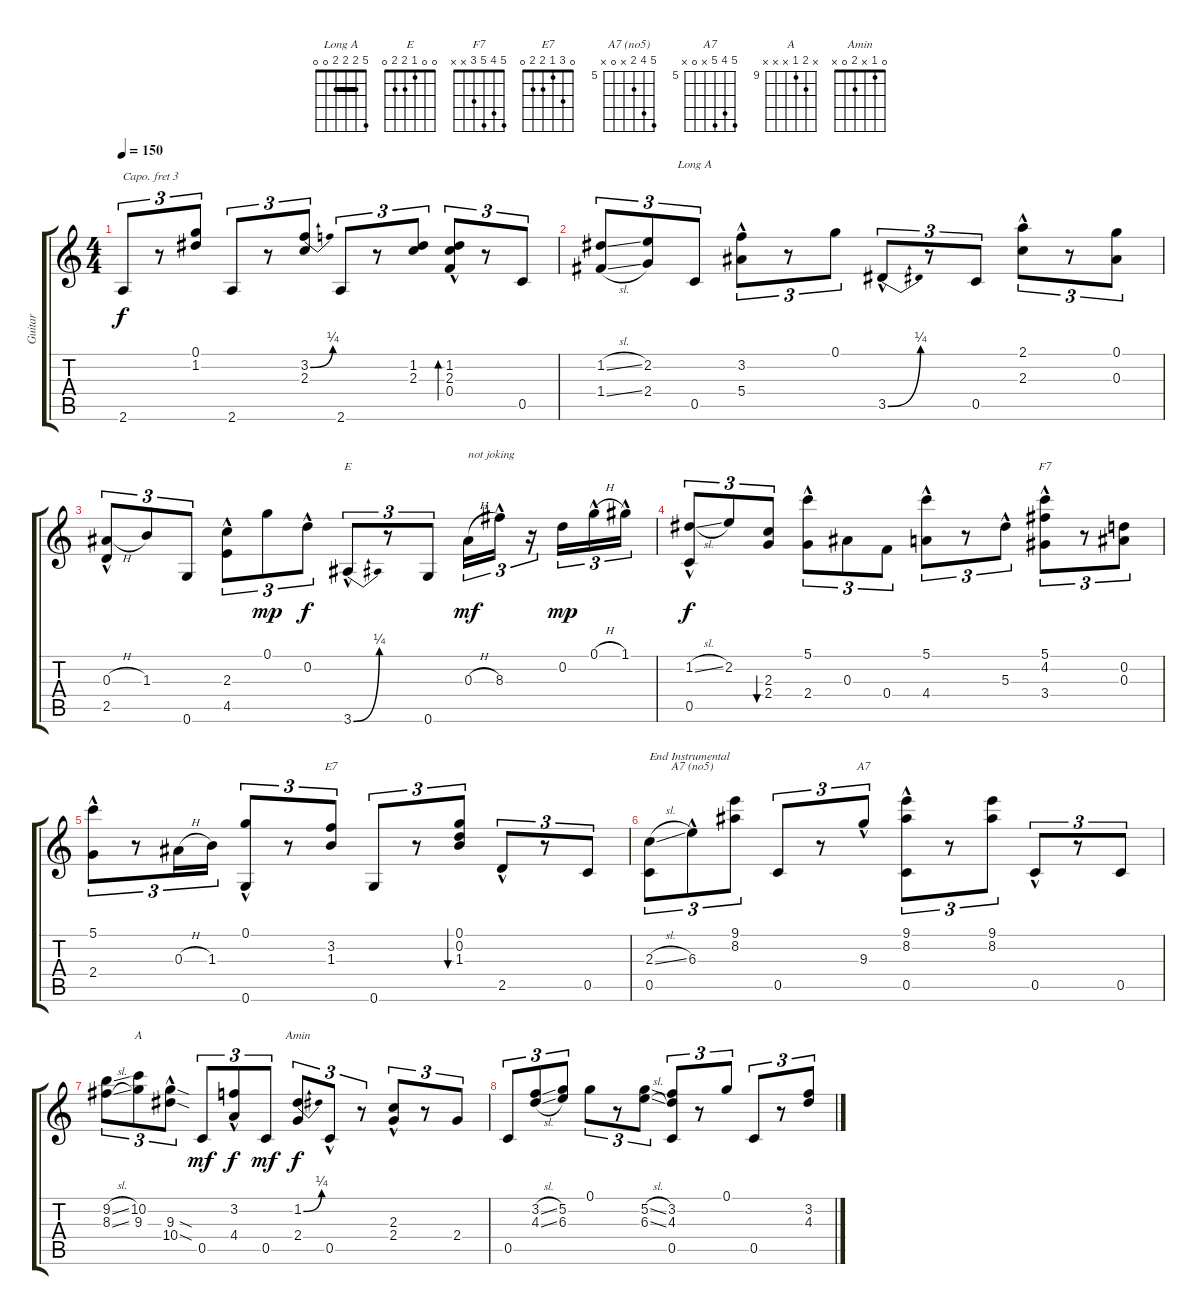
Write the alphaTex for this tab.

\track ("Guitar" "Guitar") {instrument acousticguitarsteel}
\staff {score tabs}
\capo 3
\tuning (E4 B3 G3 D3 A2 E2) {hide}
\chord ("Long A" 5 2 2 2 0 0) {barre 2}
\chord ("E" 0 0 1 2 2 0)
\chord ("F7" 5 4 5 3 x x)
\chord ("E7" 0 3 1 2 2 0)
\chord ("A7 (no5)" 9 8 6 x 0 x) {firstfret 5}
\chord ("A7" 9 8 9 x 0 x) {firstfret 5}
\chord ("A" x 10 9 x x x) {firstfret 9}
\chord ("Amin" 0 1 x 2 0 x)
\ts (4 4)
\tempo 150
\clef g2
\ks c
2.6.8{tu (3 2) dy f} r.8{tu (3 2)} (0.1 1.2).8{tu (3 2)} 2.6.8{tu (3 2)} r.8{tu (3 2)} (3.2{be (bend 0 0 60 1)} 2.3).8{tu (3 2)} 2.6.8{tu (3 2)} r.8{tu (3 2)} (1.2 2.3).8{tu (3 2)} (1.2{hac} 2.3{hac} 0.4{hac}).8{tu (3 2) bd 60} r.8{tu (3 2)} 0.5.8{tu (3 2)} |
(1.2{sl} 1.4{sl}).8{tu (3 2)} (2.2 2.4).8{tu (3 2)} 0.5.8{tu (3 2) ch "Long A"} (3.2{hac} 5.4{hac}).8{tu (3 2)} r.8{tu (3 2)} 0.1.8{tu (3 2)} 3.5{be (bend 0 0 60 1) hac}.8{tu (3 2)} r.8{tu (3 2)} 0.5.8{tu (3 2)} (2.1{hac} 2.3{hac}).8{tu (3 2)} r.8{tu (3 2)} (0.1 0.3).8{tu (3 2)} |
(0.3{h} 2.5{hac}).8{tu (3 2)} 1.3.8{tu (3 2)} 0.6.8{tu (3 2)} (2.3{hac} 4.5{hac}).8{tu (3 2)} 0.1.8{tu (3 2) dy mp} 0.2{hac}.8{tu (3 2) dy f} 3.6{be (bend 0 0 60 1) hac}.8{tu (3 2) ch "E"} r.8{tu (3 2)} 0.6.8{tu (3 2)} 0.3{h}.16{tu (3 2) txt "not joking" dy mf} 8.3{hac}.16{tu (3 2)} r.16{tu (3 2)} 0.2.16{tu (3 2) dy mp} 0.1{h hac}.16{tu (3 2)} 1.1{hac}.16{tu (3 2)} |
(1.2{sl hac} 0.5).8{tu (3 2) dy f} 2.2.8{tu (3 2)} (2.3 2.4).8{tu (3 2) bu 30} (5.1{hac} 2.4{hac}).8{tu (3 2)} 0.3.8{tu (3 2)} 0.4.8{tu (3 2)} (5.1{hac} 4.4{hac}).8{tu (3 2)} r.8{tu (3 2)} 5.3{hac}.8{tu (3 2)} (5.1{hac} 4.2{hac} 3.4{hac}).8{tu (3 2) ch "F7"} r.8{tu (3 2)} (0.2 0.3).8{tu (3 2)} |
(5.1{hac} 2.4{hac}).8{tu (3 2)} r.8{tu (3 2)} 0.3{h}.16{tu (3 2)} 1.3.16{tu (3 2)} (0.1{hac} 0.6).8{tu (3 2)} r.8{tu (3 2)} (3.2 1.3).8{tu (3 2) ch "E7"} 0.6.8{tu (3 2)} r.8{tu (3 2)} (0.1 0.2 1.3).8{tu (3 2) bu 30} 2.5{hac}.8{tu (3 2)} r.8{tu (3 2)} 0.5.8{tu (3 2)} |
(2.3{sl} 0.5).8{tu (3 2) txt "End Instrumental"} 6.3{hac}.8{tu (3 2) ch "A7 (no5)"} (9.1 8.2).8{tu (3 2)} 0.5.8{tu (3 2)} r.8{tu (3 2)} 9.3{hac}.8{tu (3 2) ch "A7"} (9.1{hac} 8.2{hac} 0.5).8{tu (3 2)} r.8{tu (3 2)} (9.1 8.2).8{tu (3 2)} 0.5{hac}.8{tu (3 2)} r.8{tu (3 2)} 0.5.8{tu (3 2)} |
(9.2{sl} 8.3{sl}).8{tu (3 2)} (10.2 9.3).8{tu (3 2) ch "A"} (9.3{sod hac} 10.4{sod hac}).8{tu (3 2)} 0.5.8{tu (3 2) dy mf} (3.2{hac} 4.4{hac}).8{tu (3 2) dy f} 0.5.8{tu (3 2) dy mf} (1.2{be (bend 0 0 60 1)} 2.4).8{tu (3 2) ch "Amin" dy f} 0.5{hac}.8{tu (3 2)} r.8{tu (3 2)} (2.3 2.4{hac}).8{tu (3 2)} r.8{tu (3 2)} 2.4.8{tu (3 2)} |
0.5.8{tu (3 2)} (3.2{sl} 4.3{sl}).8{tu (3 2)} (5.2 6.3).8{tu (3 2)} 0.1.8{tu (3 2)} r.8{tu (3 2)} (5.2{sl} 6.3{sl}).8{tu (3 2)} (3.2 4.3 0.5).8{tu (3 2)} r.8{tu (3 2)} 0.1.8{tu (3 2)} 0.5.8{tu (3 2)} r.8{tu (3 2)} (3.2{sl} 4.3{sl}).8{tu (3 2)}
